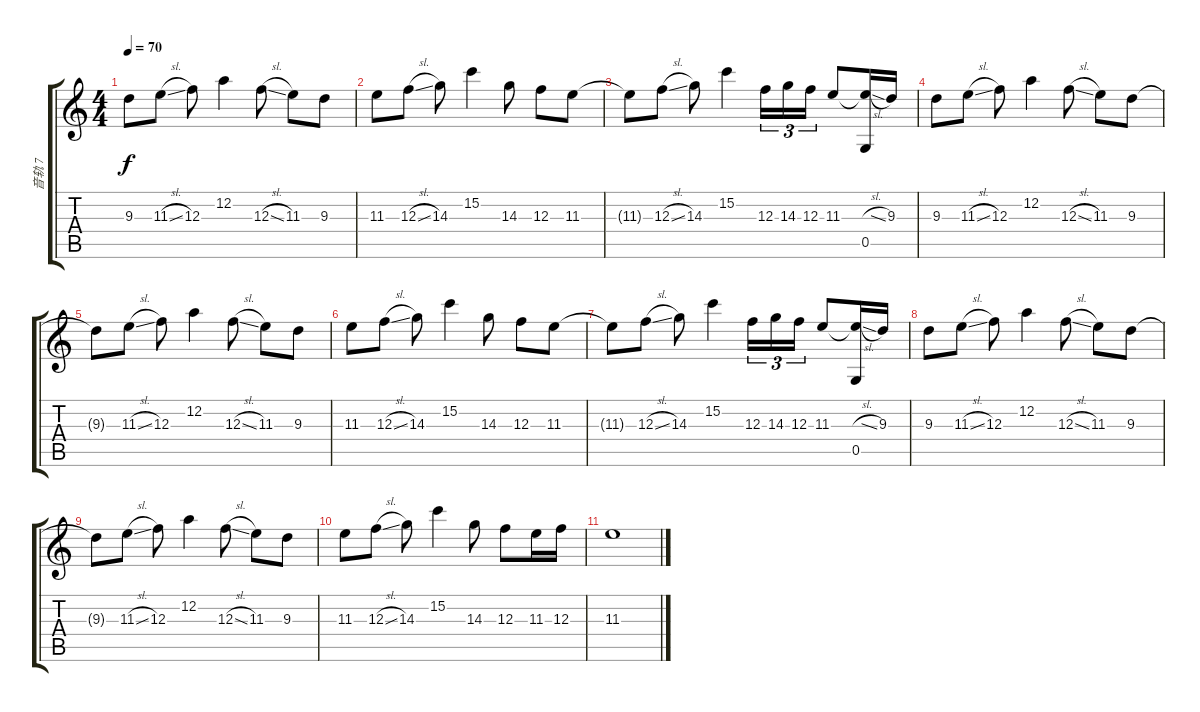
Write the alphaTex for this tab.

\track ("音轨 7" "音轨 7") {instrument distortionguitar}
\staff {score tabs}
\tuning (D4 A3 F3 C3 G2 D2) {hide}
\ts (4 4)
\tempo 70
\clef g2
\ks c
9.3{t}.8{dy f} 11.3{sl}.8 12.3.8 12.2.4 12.3{sl}.8 11.3.8 9.3.8 |
11.3.8 12.3{sl}.8 14.3.8 15.2.4 14.3.8 12.3.8 11.3.8 |
11.3{t}.8 12.3{sl}.8 14.3.8 15.2.4 12.3.16{tu (3 2)} 14.3.16{tu (3 2)} 12.3.16{tu (3 2)} 11.3.8 (11.3{sl t} 0.5).16 9.3.16 |
9.3.8 11.3{sl}.8 12.3.8 12.2.4 12.3{sl}.8 11.3.8 9.3.8 |
9.3{t}.8 11.3{sl}.8 12.3.8 12.2.4 12.3{sl}.8 11.3.8 9.3.8 |
11.3.8 12.3{sl}.8 14.3.8 15.2.4 14.3.8 12.3.8 11.3.8 |
11.3{t}.8 12.3{sl}.8 14.3.8 15.2.4 12.3.16{tu (3 2)} 14.3.16{tu (3 2)} 12.3.16{tu (3 2)} 11.3.8 (11.3{sl t} 0.5).16 9.3.16 |
9.3.8 11.3{sl}.8 12.3.8 12.2.4 12.3{sl}.8 11.3.8 9.3.8 |
9.3{t}.8 11.3{sl}.8 12.3.8 12.2.4 12.3{sl}.8 11.3.8 9.3.8 |
11.3.8 12.3{sl}.8 14.3.8 15.2.4 14.3.8 12.3.8 11.3.16 12.3.16 |
11.3.1
